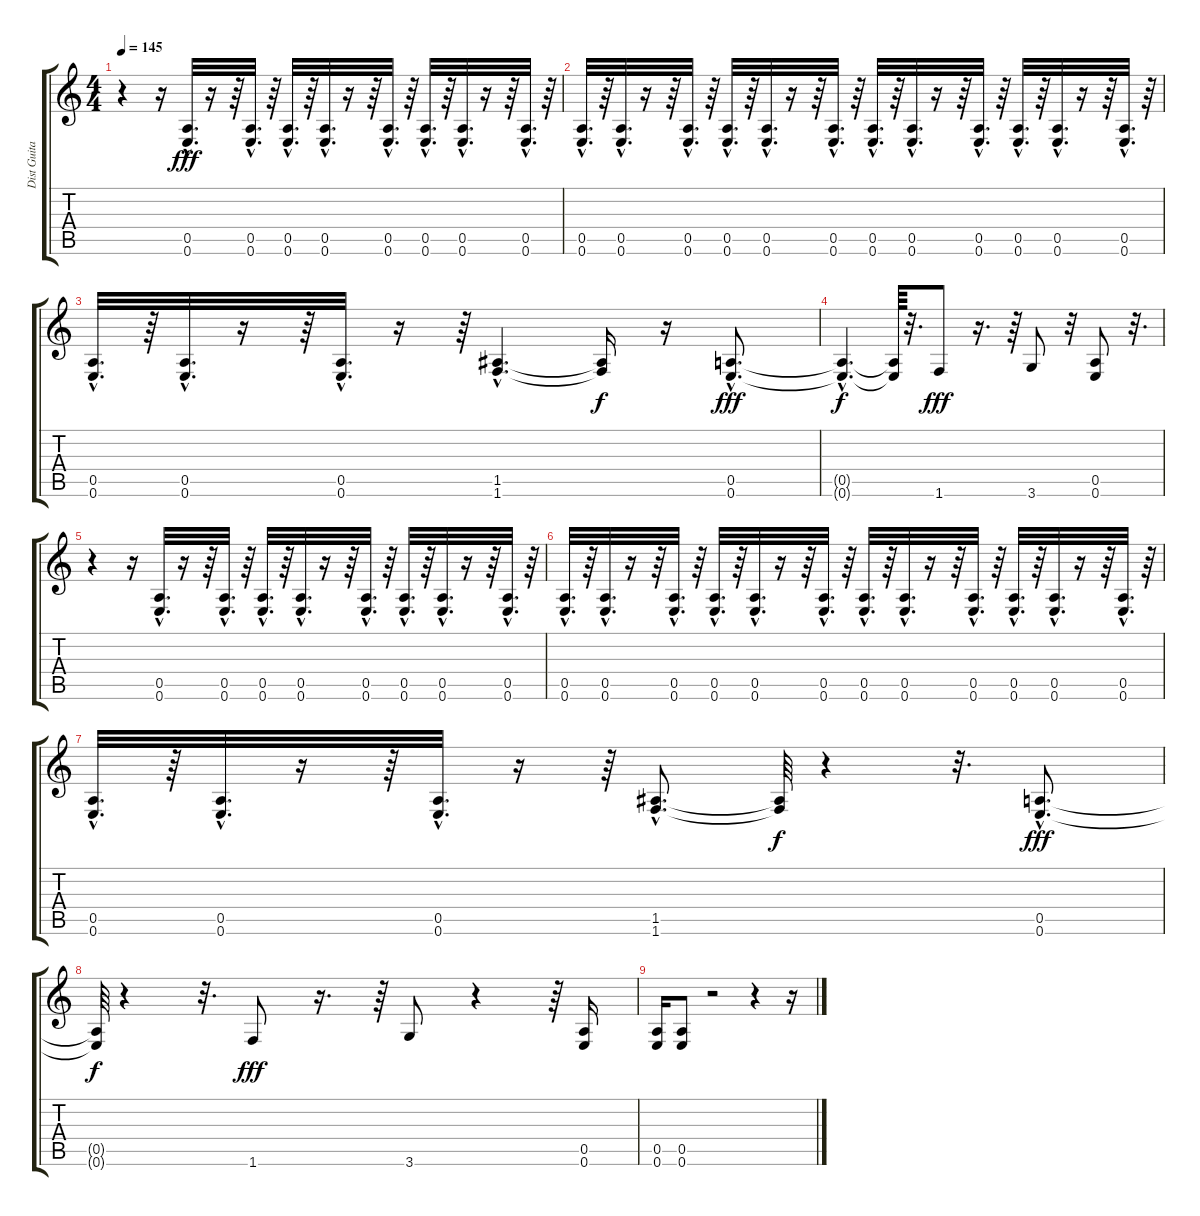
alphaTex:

\track ("Dist Guitar" "Dist Guita") {instrument distortionguitar}
\staff {score tabs}
\tuning (E4 B3 G3 D3 A2 E2) {hide}
\ts (4 4)
\tempo 145
\clef g2
\ks c
r.4{dy fff} r.16 (0.5{hac} 0.6{hac}).32{d} r.16 r.64 (0.5{hac} 0.6{hac}).32{d} r.64 (0.5{hac} 0.6{hac}).32{d} r.64 (0.5{hac} 0.6{hac}).32{d} r.16 r.64 (0.5{hac} 0.6{hac}).32{d} r.64 (0.5{hac} 0.6{hac}).32{d} r.64 (0.5{hac} 0.6{hac}).32{d} r.16 r.64 (0.5{hac} 0.6{hac}).32{d} r.64 |
(0.5{hac} 0.6{hac}).32{d} r.64 (0.5{hac} 0.6{hac}).32{d} r.16 r.64 (0.5{hac} 0.6{hac}).32{d} r.64 (0.5{hac} 0.6{hac}).32{d} r.64 (0.5{hac} 0.6{hac}).32{d} r.16 r.64 (0.5{hac} 0.6{hac}).32{d} r.64 (0.5{hac} 0.6{hac}).32{d} r.64 (0.5{hac} 0.6{hac}).32{d} r.16 r.64 (0.5{hac} 0.6{hac}).32{d} r.64 (0.5{hac} 0.6{hac}).32{d} r.64 (0.5{hac} 0.6{hac}).32{d} r.16 r.64 (0.5{hac} 0.6{hac}).32{d} r.64 |
(0.5{hac} 0.6{hac}).32{d} r.64 (0.5{hac} 0.6{hac}).32{d} r.16 r.64 (0.5{hac} 0.6{hac}).32{d} r.16 r.64 (1.5{hac} 1.6{hac}).4{d} (1.5{t} 1.6{t}).16{dy f} r.16 (0.5{hac} 0.6{hac}).8{d dy fff} |
(0.5{hac t} 0.6{hac t}).4{d dy f} (0.5{t} 0.6{t}).64 r.32{d} 1.6.8{dy fff} r.16{d} r.64 3.6.8 r.32 (0.5 0.6).8 r.32{d} |
r.4 r.16 (0.5{hac} 0.6{hac}).32{d} r.16 r.64 (0.5{hac} 0.6{hac}).32{d} r.64 (0.5{hac} 0.6{hac}).32{d} r.64 (0.5{hac} 0.6{hac}).32{d} r.16 r.64 (0.5{hac} 0.6{hac}).32{d} r.64 (0.5{hac} 0.6{hac}).32{d} r.64 (0.5{hac} 0.6{hac}).32{d} r.16 r.64 (0.5{hac} 0.6{hac}).32{d} r.64 |
(0.5{hac} 0.6{hac}).32{d} r.64 (0.5{hac} 0.6{hac}).32{d} r.16 r.64 (0.5{hac} 0.6{hac}).32{d} r.64 (0.5{hac} 0.6{hac}).32{d} r.64 (0.5{hac} 0.6{hac}).32{d} r.16 r.64 (0.5{hac} 0.6{hac}).32{d} r.64 (0.5{hac} 0.6{hac}).32{d} r.64 (0.5{hac} 0.6{hac}).32{d} r.16 r.64 (0.5{hac} 0.6{hac}).32{d} r.64 (0.5{hac} 0.6{hac}).32{d} r.64 (0.5{hac} 0.6{hac}).32{d} r.16 r.64 (0.5{hac} 0.6{hac}).32{d} r.64 |
(0.5{hac} 0.6{hac}).32{d} r.64 (0.5{hac} 0.6{hac}).32{d} r.16 r.64 (0.5{hac} 0.6{hac}).32{d} r.16 r.64 (1.5{hac} 1.6{hac}).8{d} (1.5{t} 1.6{t}).64{dy f} r.4 r.32{d} (0.5{hac} 0.6{hac}).8{d dy fff} |
(0.5{t} 0.6{t}).64{dy f} r.4 r.32{d} 1.6.8{dy fff} r.16{d} r.64 3.6.8 r.4 r.64 (0.5 0.6).16 |
(0.5 0.6).16 (0.5 0.6).8 r.2 r.4 r.16
